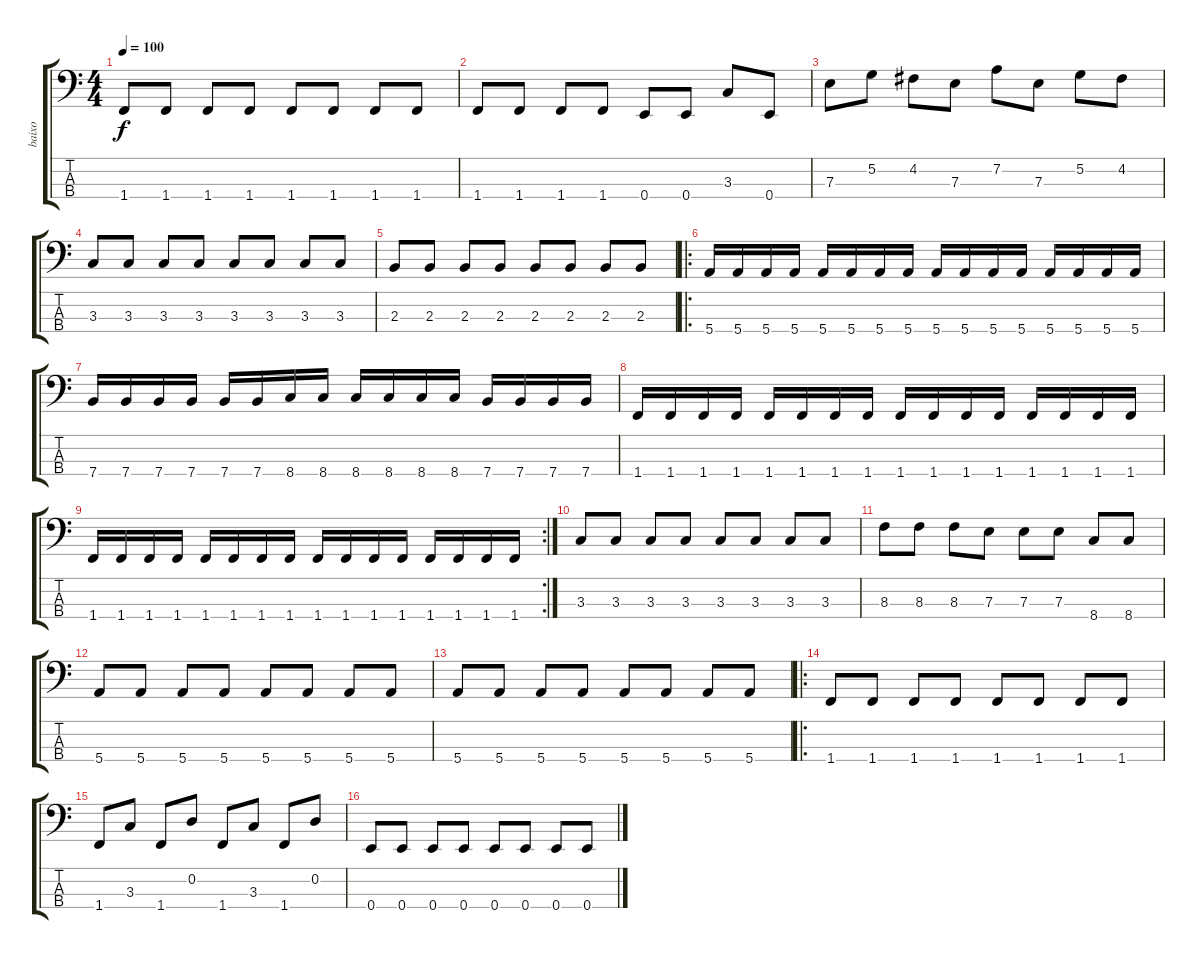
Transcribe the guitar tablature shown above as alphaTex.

\track ("baixo" "baixo") {instrument electricbassfinger}
\staff {score tabs}
\tuning (G2 D2 A1 E1) {hide}
\ts (4 4)
\tempo 100
\clef f4
\ks c
1.4.8{dy f} 1.4.8 1.4.8 1.4.8 1.4.8 1.4.8 1.4.8 1.4.8 |
1.4.8 1.4.8 1.4.8 1.4.8 0.4.8 0.4.8 3.3.8 0.4.8 |
7.3.8 5.2.8 4.2.8 7.3.8 7.2.8 7.3.8 5.2.8 4.2.8 |
3.3.8 3.3.8 3.3.8 3.3.8 3.3.8 3.3.8 3.3.8 3.3.8 |
2.3.8 2.3.8 2.3.8 2.3.8 2.3.8 2.3.8 2.3.8 2.3.8 |
\ro
5.4.16 5.4.16 5.4.16 5.4.16 5.4.16 5.4.16 5.4.16 5.4.16 5.4.16 5.4.16 5.4.16 5.4.16 5.4.16 5.4.16 5.4.16 5.4.16 |
7.4.16 7.4.16 7.4.16 7.4.16 7.4.16 7.4.16 8.4.16 8.4.16 8.4.16 8.4.16 8.4.16 8.4.16 7.4.16 7.4.16 7.4.16 7.4.16 |
1.4.16 1.4.16 1.4.16 1.4.16 1.4.16 1.4.16 1.4.16 1.4.16 1.4.16 1.4.16 1.4.16 1.4.16 1.4.16 1.4.16 1.4.16 1.4.16 |
\rc 2
1.4.16 1.4.16 1.4.16 1.4.16 1.4.16 1.4.16 1.4.16 1.4.16 1.4.16 1.4.16 1.4.16 1.4.16 1.4.16 1.4.16 1.4.16 1.4.16 |
3.3.8 3.3.8 3.3.8 3.3.8 3.3.8 3.3.8 3.3.8 3.3.8 |
8.3.8 8.3.8 8.3.8 7.3.8 7.3.8 7.3.8 8.4.8 8.4.8 |
5.4.8 5.4.8 5.4.8 5.4.8 5.4.8 5.4.8 5.4.8 5.4.8 |
5.4.8 5.4.8 5.4.8 5.4.8 5.4.8 5.4.8 5.4.8 5.4.8 |
\ro
1.4.8 1.4.8 1.4.8 1.4.8 1.4.8 1.4.8 1.4.8 1.4.8 |
1.4.8 3.3.8 1.4.8 0.2.8 1.4.8 3.3.8 1.4.8 0.2.8 |
0.4.8 0.4.8 0.4.8 0.4.8 0.4.8 0.4.8 0.4.8 0.4.8
